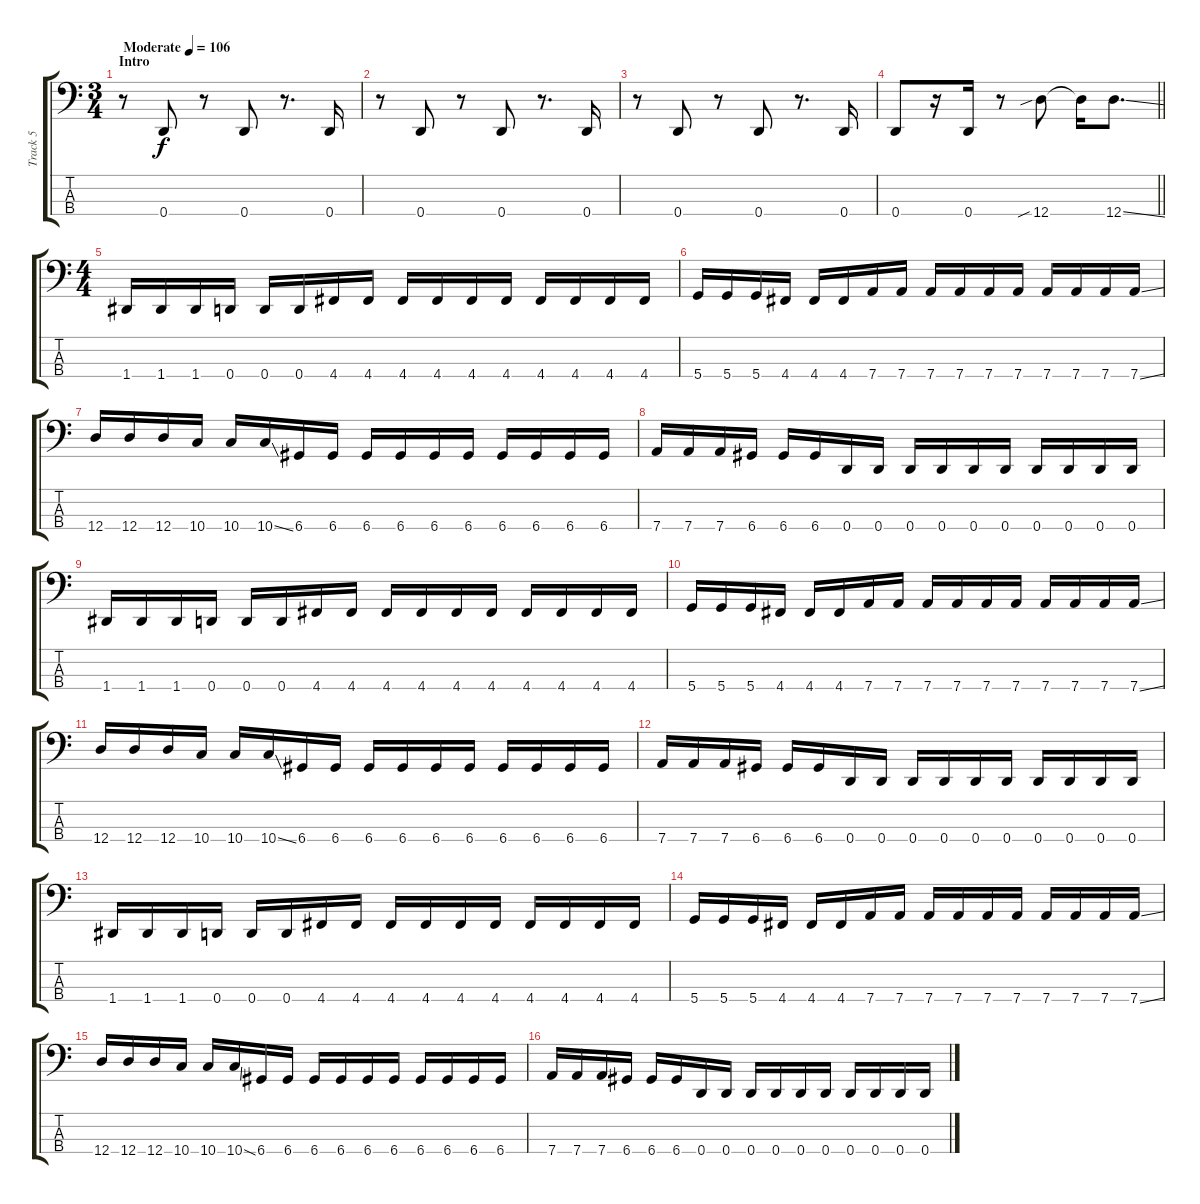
\track ("Track 5" "Track 5") {instrument electricbassfinger}
\staff {score tabs}
\tuning (G2 D2 A1 D1) {hide}
\ts (3 4)
\section ("" "Intro")
\tempo (106 "Moderate")
\clef f4
\ks c
r.8{dy f instrument electricbassfinger} 0.4.8 r.8 0.4.8 r.8{d} 0.4.16 |
r.8 0.4.8 r.8 0.4.8 r.8{d} 0.4.16 |
r.8 0.4.8 r.8 0.4.8 r.8{d} 0.4.16 |
\barLineRight lightlight
0.4.8 r.16 0.4.16 r.8 12.4{sib}.8 12.4{t}.16 12.4{ss}.8{d} |
\ts (4 4)
\section ("" "")
1.4.16 1.4.16 1.4.16 0.4.16 0.4.16 0.4.16 4.4.16 4.4.16 4.4.16 4.4.16 4.4.16 4.4.16 4.4.16 4.4.16 4.4.16 4.4.16 |
5.4.16 5.4.16 5.4.16 4.4.16 4.4.16 4.4.16 7.4.16 7.4.16 7.4.16 7.4.16 7.4.16 7.4.16 7.4.16 7.4.16 7.4.16 7.4{ss}.16 |
12.4.16 12.4.16 12.4.16 10.4.16 10.4.16 10.4{ss}.16 6.4.16 6.4.16 6.4.16 6.4.16 6.4.16 6.4.16 6.4.16 6.4.16 6.4.16 6.4.16 |
7.4.16 7.4.16 7.4.16 6.4.16 6.4.16 6.4.16 0.4.16 0.4.16 0.4.16 0.4.16 0.4.16 0.4.16 0.4.16 0.4.16 0.4.16 0.4.16 |
1.4.16 1.4.16 1.4.16 0.4.16 0.4.16 0.4.16 4.4.16 4.4.16 4.4.16 4.4.16 4.4.16 4.4.16 4.4.16 4.4.16 4.4.16 4.4.16 |
5.4.16 5.4.16 5.4.16 4.4.16 4.4.16 4.4.16 7.4.16 7.4.16 7.4.16 7.4.16 7.4.16 7.4.16 7.4.16 7.4.16 7.4.16 7.4{ss}.16 |
12.4.16 12.4.16 12.4.16 10.4.16 10.4.16 10.4{ss}.16 6.4.16 6.4.16 6.4.16 6.4.16 6.4.16 6.4.16 6.4.16 6.4.16 6.4.16 6.4.16 |
7.4.16 7.4.16 7.4.16 6.4.16 6.4.16 6.4.16 0.4.16 0.4.16 0.4.16 0.4.16 0.4.16 0.4.16 0.4.16 0.4.16 0.4.16 0.4.16 |
1.4.16 1.4.16 1.4.16 0.4.16 0.4.16 0.4.16 4.4.16 4.4.16 4.4.16 4.4.16 4.4.16 4.4.16 4.4.16 4.4.16 4.4.16 4.4.16 |
5.4.16 5.4.16 5.4.16 4.4.16 4.4.16 4.4.16 7.4.16 7.4.16 7.4.16 7.4.16 7.4.16 7.4.16 7.4.16 7.4.16 7.4.16 7.4{ss}.16 |
12.4.16 12.4.16 12.4.16 10.4.16 10.4.16 10.4{ss}.16 6.4.16 6.4.16 6.4.16 6.4.16 6.4.16 6.4.16 6.4.16 6.4.16 6.4.16 6.4.16 |
7.4.16 7.4.16 7.4.16 6.4.16 6.4.16 6.4.16 0.4.16 0.4.16 0.4.16 0.4.16 0.4.16 0.4.16 0.4.16 0.4.16 0.4.16 0.4.16
